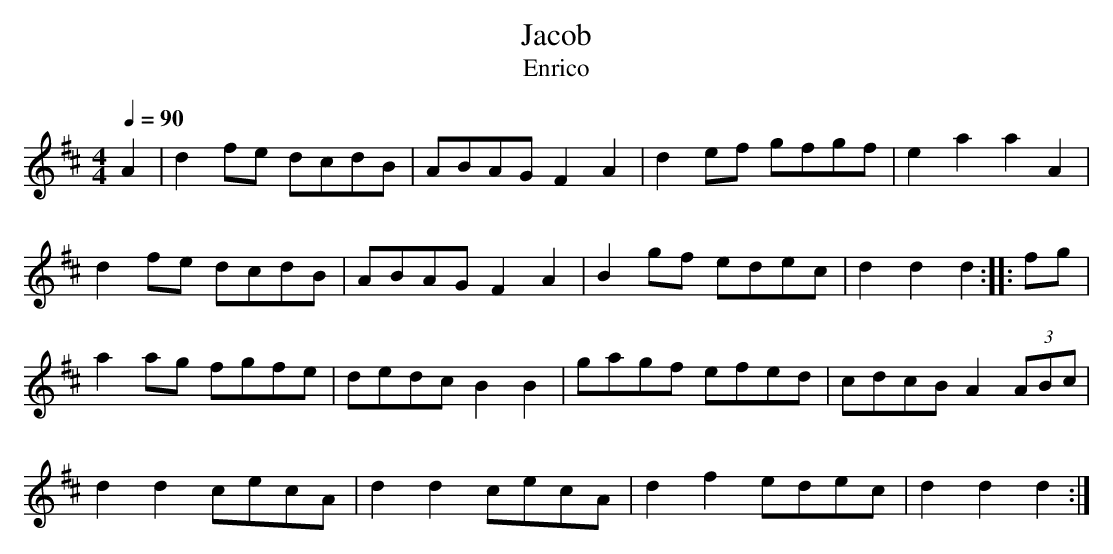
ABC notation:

X:1
T:Jacob
T:Enrico
M:4/4
L:1/8
Q:1/4=90
K:D
A2 | d2fe dcdB | ABAG F2A2 | d2ef gfgf | e2a2 a2A2 |
d2 fe dcdB | ABAG F2 A2 | B2 gf edec | d2 d2 d2 :: fg |
a2ag fgfe | dedc B2B2 | gagf efed | cdcB A2 (3ABc |
d2d2 cecA | d2d2 cecA | d2f2 edec | d2d2 d2 :|
